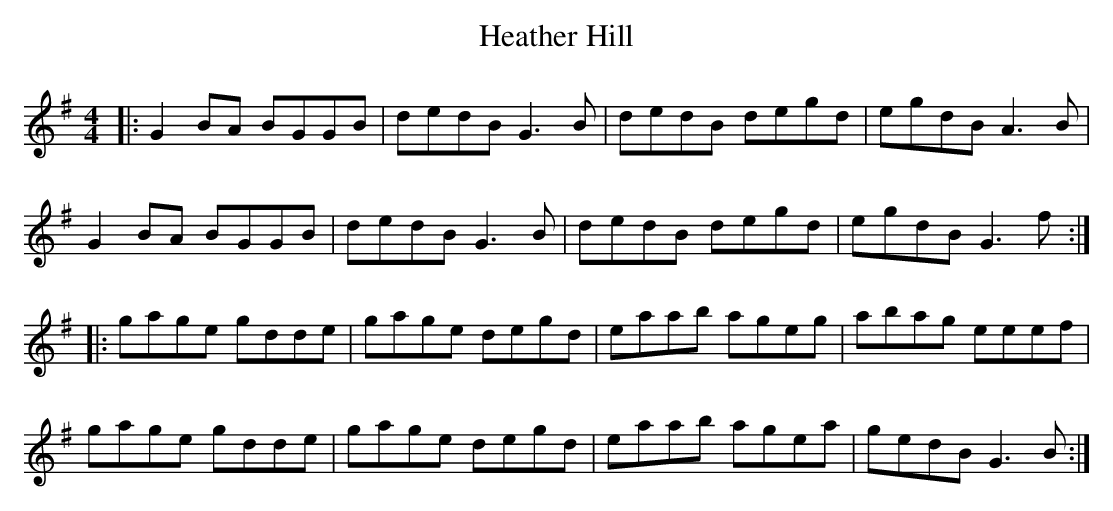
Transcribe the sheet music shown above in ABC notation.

X:1
T: Heather Hill
M: 4/4
L: 1/8
K: Gmaj
|:G2BA BGGB|dedB G3B|dedB degd|egdB A3B|
G2BA BGGB|dedB G3B|dedB degd|egdB G3f:|
|:gage gdde|gage degd|eaab ageg|abag eeef|
gage gdde|gage degd|eaab agea|gedB G3B:|
